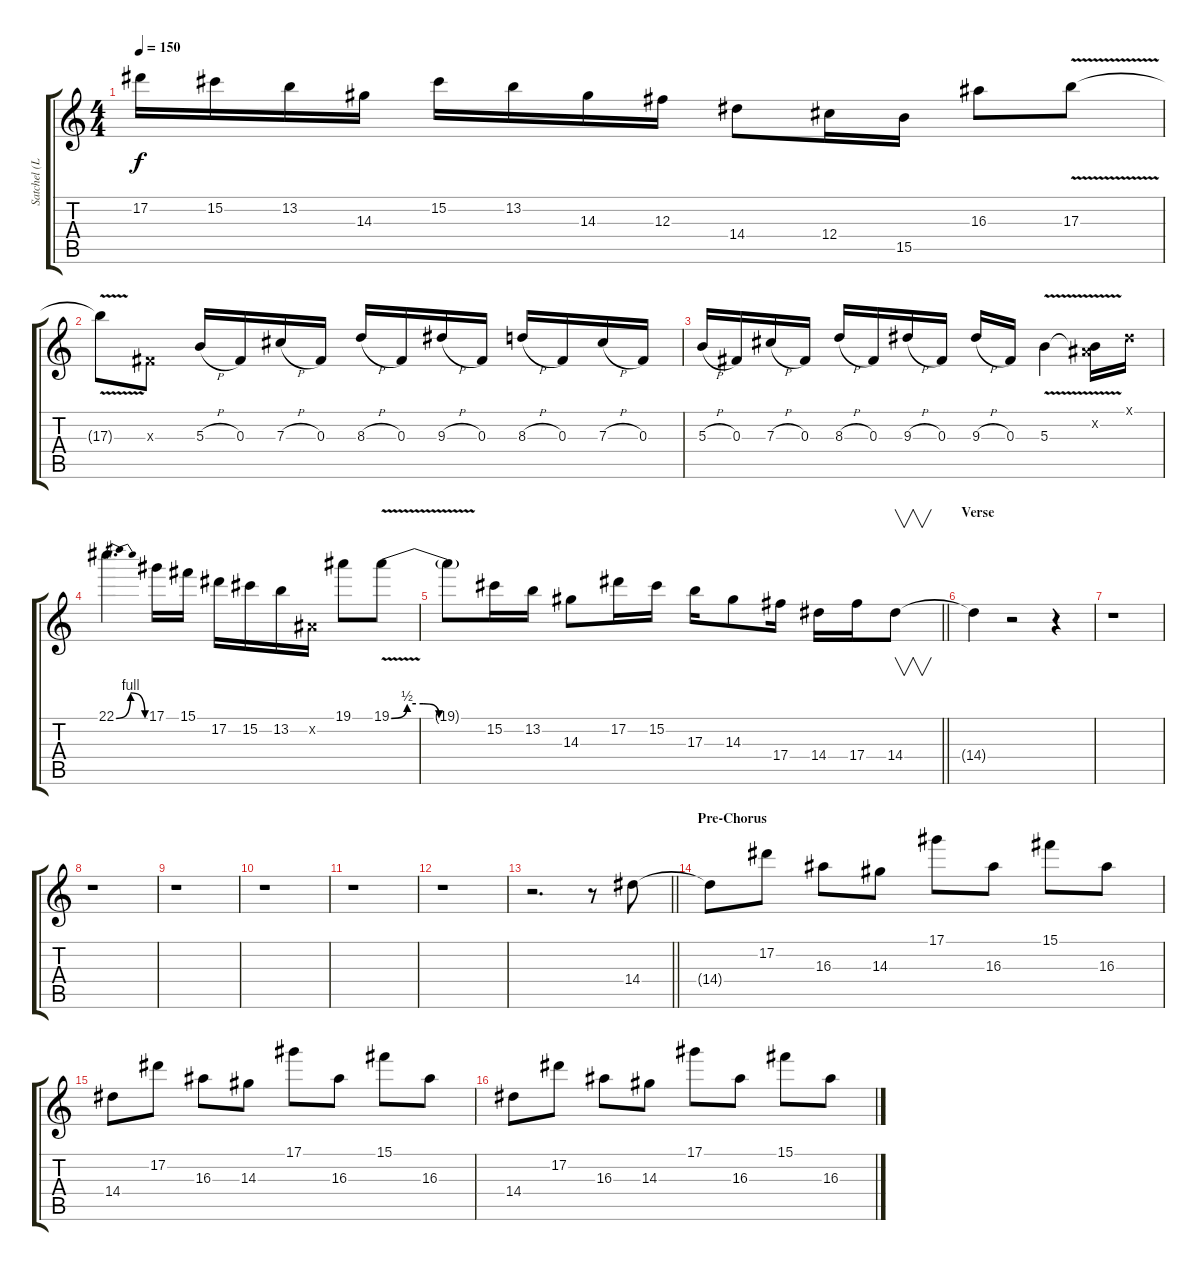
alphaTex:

\track ("Satchel (Lead)" "Satchel (L") {instrument distortionguitar bank 255}
\staff {score tabs}
\tuning (Eb4 Bb3 Gb3 Db3 Ab2 Eb2) {hide}
\ts (4 4)
\tempo 150
\clef g2
\ks c
17.2.16{dy f} 15.2.16 13.2.16 14.3.16 15.2.16 13.2.16 14.3.16 12.3.16 14.4.8 12.4.16 15.5.16 16.3.8 17.3{v}.8 |
17.3{t}.8 0.3{x}.8 5.3{h}.16 0.3.16 7.3{h}.16 0.3.16 8.3{h}.16 0.3.16 9.3{h}.16 0.3.16 8.3{h}.16 0.3.16 7.3{h}.16 0.3.16 |
5.3{h}.16 0.3.16 7.3{h}.16 0.3.16 8.3{h}.16 0.3.16 9.3{h}.16 0.3.16 9.3{h}.16 0.3.16 5.3{v}.4 (0.2{x} 5.3{t}).16 0.1{x}.16 |
22.1{be (bendrelease 0 0 30 4 30 4 60 0)}.4{d} 17.1.16 15.1.16 17.2.16 15.2.16 13.2.16 0.2{x}.16 19.1.8 19.1{be (custom 0 0 10 2 20 2 30 0 60 0) v}.8 |
\barLineRight lightlight
19.1{t}.8 15.2.16 13.2.16 14.3.8 17.2.16 15.2.16 17.3.16 14.3.8 17.4.16 14.4.16 17.4.16 14.4.8{v} |
\section ("" "Verse")
14.4{t}.4 r.2 r.4 |
r.1 |
r.1 |
r.1 |
r.1 |
r.1 |
r.1 |
\barLineRight lightlight
r.2{d} r.8 14.4.8 |
\section ("" "Pre-Chorus")
14.4{t}.8 17.2.8 16.3.8 14.3.8 17.1.8 16.3.8 15.1.8 16.3.8 |
14.4.8 17.2.8 16.3.8 14.3.8 17.1.8 16.3.8 15.1.8 16.3.8 |
14.4.8 17.2.8 16.3.8 14.3.8 17.1.8 16.3.8 15.1.8 16.3.8
